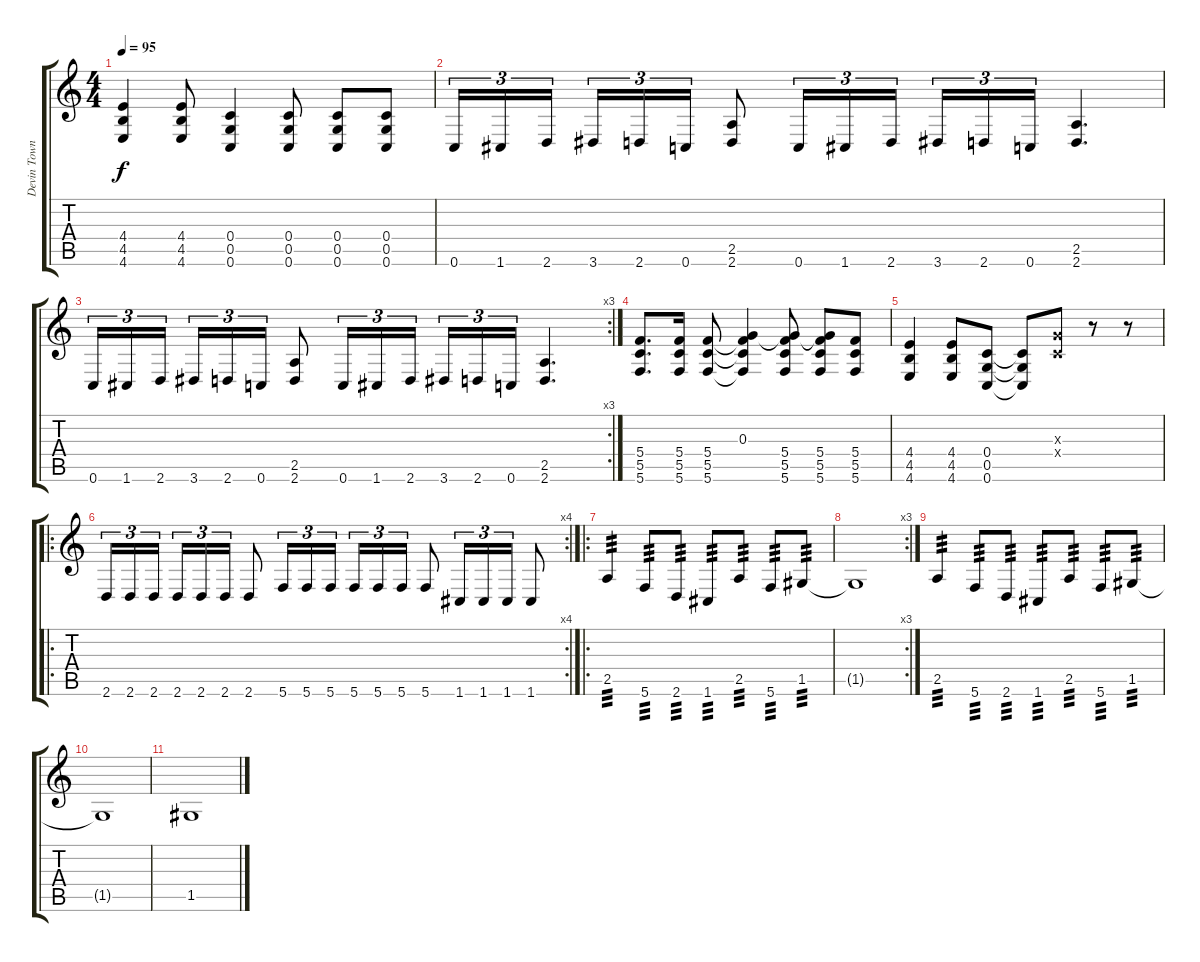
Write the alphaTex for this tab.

\track ("Devin Townsend" "Devin Town") {instrument distortionguitar}
\staff {score tabs}
\tuning (E4 C4 G3 C3 G2 C2) {hide}
\ts (4 4)
\tempo 95
\clef g2
\ks c
(4.4 4.5 4.6).4{dy f} (4.4 4.5 4.6).8 (0.4 0.5 0.6).4 (0.4 0.5 0.6).8 (0.4 0.5 0.6).8 (0.4 0.5 0.6).8 |
0.6.16{tu (3 2)} 1.6.16{tu (3 2)} 2.6.16{tu (3 2) beam splitsecondary} 3.6.16{tu (3 2)} 2.6.16{tu (3 2)} 0.6.16{tu (3 2)} (2.5 2.6).8 0.6.16{tu (3 2)} 1.6.16{tu (3 2)} 2.6.16{tu (3 2)} 3.6.16{tu (3 2)} 2.6.16{tu (3 2)} 0.6.16{tu (3 2)} (2.5 2.6).4{d} |
\rc 3
0.6.16{tu (3 2)} 1.6.16{tu (3 2)} 2.6.16{tu (3 2) beam splitsecondary} 3.6.16{tu (3 2)} 2.6.16{tu (3 2)} 0.6.16{tu (3 2)} (2.5 2.6).8 0.6.16{tu (3 2)} 1.6.16{tu (3 2)} 2.6.16{tu (3 2)} 3.6.16{tu (3 2)} 2.6.16{tu (3 2)} 0.6.16{tu (3 2)} (2.5 2.6).4{d} |
(5.4 5.5 5.6).8{d} (5.4 5.5 5.6).16 (5.4 5.5 5.6).8 (0.3 5.4{t} 5.5{t} 5.6{t}).4 (0.3{t} 5.4 5.5 5.6).8 (0.3{t} 5.4 5.5 5.6).8 (5.4 5.5 5.6).8 |
(4.4 4.5 4.6).4 (4.4 4.5 4.6).8 (0.4 0.5 0.6).8 (0.4{t} 0.5{t} 0.6{t}).8 (0.3{x} 0.4{x}).8 r.8 r.8 |
\ro
\rc 4
2.6.16{tu (3 2)} 2.6.16{tu (3 2)} 2.6.16{tu (3 2) beam splitsecondary} 2.6.16{tu (3 2)} 2.6.16{tu (3 2)} 2.6.16{tu (3 2)} 2.6.8 5.6.16{tu (3 2)} 5.6.16{tu (3 2)} 5.6.16{tu (3 2)} 5.6.16{tu (3 2)} 5.6.16{tu (3 2)} 5.6.16{tu (3 2)} 5.6.8 1.6.16{tu (3 2)} 1.6.16{tu (3 2)} 1.6.16{tu (3 2)} 1.6.8 |
\ro
2.5.4{tp 3} 5.6.8{tp 3} 2.6.8{tp 3} 1.6.8{tp 3} 2.5.8{tp 3} 5.6.8{tp 3} 1.5.8{tp 3} |
\rc 3
1.5{t}.1 |
2.5.4{tp 3} 5.6.8{tp 3} 2.6.8{tp 3} 1.6.8{tp 3} 2.5.8{tp 3} 5.6.8{tp 3} 1.5.8{tp 3} |
1.5{t}.1 |
1.5.1
